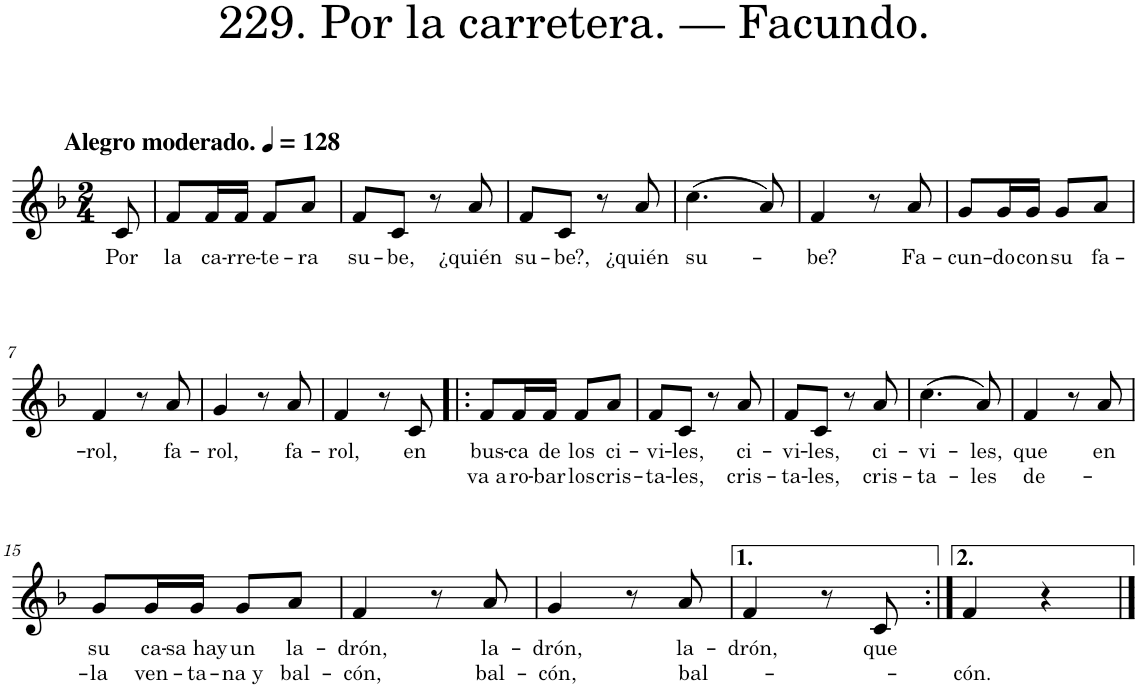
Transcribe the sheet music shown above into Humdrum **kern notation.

**kern	**text	**text
*part1	*part1	*part1
*staff1	*staff1	*staff1
*I"Piano	*	*
*I'Pno.	*	*
*clefG2	*	*
*k[b-]	*	*
*M2/4	*	*
*MM128	*	*
=	=	=
!LO:TX:a:B:t=Alegro moderado.	!	!
!	!LO:LY:b	!
8c/	Por	.
=1	=1	=1
!	!LO:LY:b	!
8f/L	la	.
!	!LO:LY:b	!
16f/L	ca-	.
!	!LO:LY:b	!
16f/JJ	-rre-	.
!	!LO:LY:b	!
8f/L	-te-	.
!	!LO:LY:b	!
8a/J	-ra	.
=2	=2	=2
!	!LO:LY:b	!
8f/L	su-	.
!	!LO:LY:b	!
8c/J	-be,	.
8r	.	.
!	!LO:LY:b	!
8a/	¿quién	.
=3	=3	=3
!	!LO:LY:b	!
8f/L	su-	.
!	!LO:LY:b	!
8c/J	-be?,	.
8r	.	.
!	!LO:LY:b	!
8a/	¿quién	.
=4	=4	=4
!	!LO:LY:b	!
(4.cc\	su-	.
8a/)	.	.
=5	=5	=5
!	!LO:LY:b	!
4f/	-be?	.
8r	.	.
!	!LO:LY:b	!
8a/	Fa-	.
=6	=6	=6
!	!LO:LY:b	!
8g/L	-cun-	.
!	!LO:LY:b	!
16g/L	-do	.
!	!LO:LY:b	!
16g/JJ	con	.
!	!LO:LY:b	!
8g/L	su	.
!	!LO:LY:b	!
8a/J	fa-	.
!!LO:LB:g=z
=7	=7	=7
!	!LO:LY:b	!
4f/	-rol,	.
8r	.	.
!	!LO:LY:b	!
8a/	fa-	.
=8	=8	=8
!	!LO:LY:b	!
4g/	-rol,	.
8r	.	.
!	!LO:LY:b	!
8a/	fa-	.
=9	=9	=9
!	!LO:LY:b	!
4f/	-rol,	.
8r	.	.
!	!LO:LY:b	!
8c/	en	.
=10!|:	=10!|:	=10!|:
!	!LO:LY:b	!LO:LY:b
8f/L	bus-	va a
!	!LO:LY:b	!LO:LY:b
16f/L	-ca	ro-
!	!LO:LY:b	!LO:LY:b
16f/JJ	de	-bar
!	!LO:LY:b	!LO:LY:b
8f/L	los	los
!	!LO:LY:b	!LO:LY:b
8a/J	ci-	cris-
=11	=11	=11
!	!LO:LY:b	!LO:LY:b
8f/L	-vi-	-ta-
!	!LO:LY:b	!LO:LY:b
8c/J	-les,	-les,
8r	.	.
!	!LO:LY:b	!LO:LY:b
8a/	ci-	cris-
=12	=12	=12
!	!LO:LY:b	!LO:LY:b
8f/L	-vi-	-ta-
!	!LO:LY:b	!LO:LY:b
8c/J	-les,	-les,
8r	.	.
!	!LO:LY:b	!LO:LY:b
8a/	ci-	cris-
=13	=13	=13
!	!LO:LY:b	!LO:LY:b
(4.cc\	-vi-	-ta-
!	!LO:LY:b	!LO:LY:b
8a/)	-les,	-les
=14	=14	=14
!	!LO:LY:b	!LO:LY:b
4f/	que	de-
8r	.	.
!	!LO:LY:b	!
8a/	en	.
!!LO:LB:g=z
=15	=15	=15
!	!LO:LY:b	!LO:LY:b
8g/L	su	-la
!	!LO:LY:b	!LO:LY:b
16g/L	ca-	ven-
!	!LO:LY:b	!LO:LY:b
16g/JJ	-sa hay	-ta-
!	!LO:LY:b	!LO:LY:b
8g/L	un	-na y
!	!LO:LY:b	!LO:LY:b
8a/J	la-	bal-
=16	=16	=16
!	!LO:LY:b	!LO:LY:b
4f/	-drón,	-cón,
8r	.	.
!	!LO:LY:b	!LO:LY:b
8a/	la-	bal-
=17	=17	=17
!	!LO:LY:b	!LO:LY:b
4g/	-drón,	-cón,
8r	.	.
!	!LO:LY:b	!LO:LY:b
8a/	la-	bal-
=18	=18	=18
!	!LO:LY:b	!
4f/	-drón,	.
8r	.	.
!	!LO:LY:b	!
8c/	que	.
=19:|!	=19:|!	=19:|!
!	!	!LO:LY:b
4f/	.	-cón.
4r	.	.
==	==	==
*-	*-	*-
